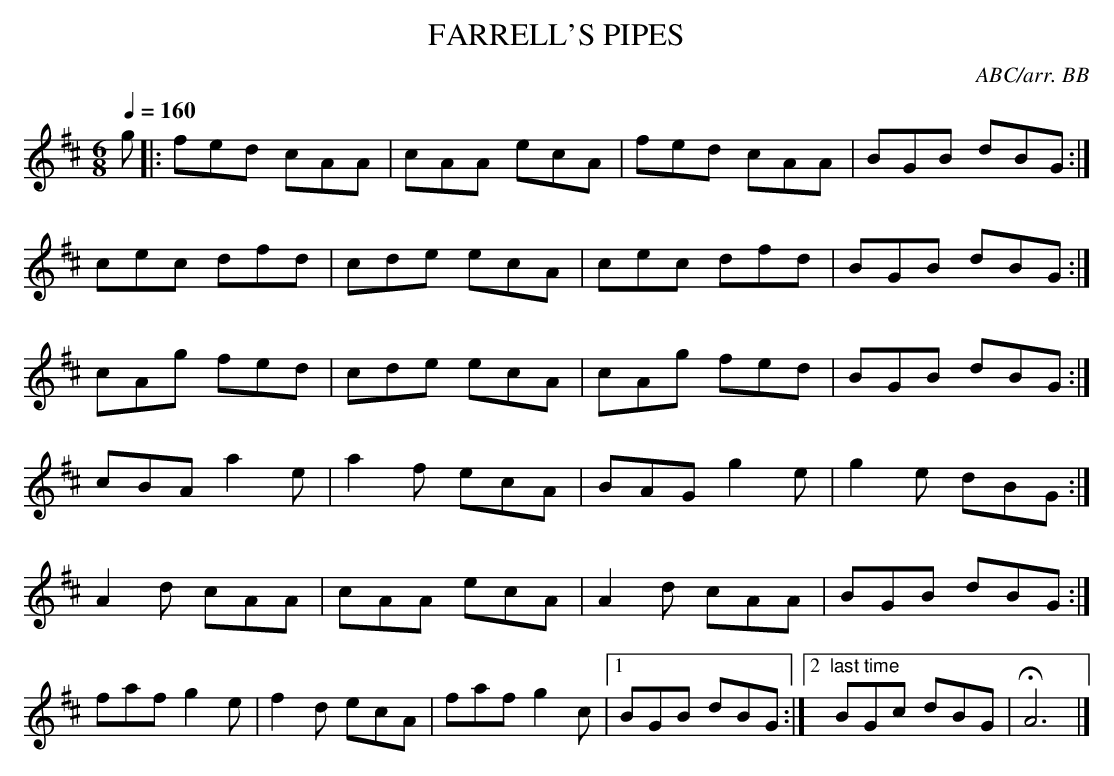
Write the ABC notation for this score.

X:1
T:FARRELL'S PIPES
C:ABC/arr. BB
Q:1/4=160
M:6/8
L:1/8
K:Amix
g|:fed cAA|cAA ecA|fed cAA|BGB dBG :|
cec dfd|cde ecA|cec dfd|BGB dBG :|
cAg fed|cde ecA|cAg fed|BGB dBG :|
cBA a2e|a2f ecA|BAG g2e|g2e dBG :|
A2d cAA|cAA ecA|A2d cAA|BGB dBG :|
faf g2e|f2d ecA|faf g2c|1 BGB dBG :|\
[2"last time" BGc dBG|HA6|]
